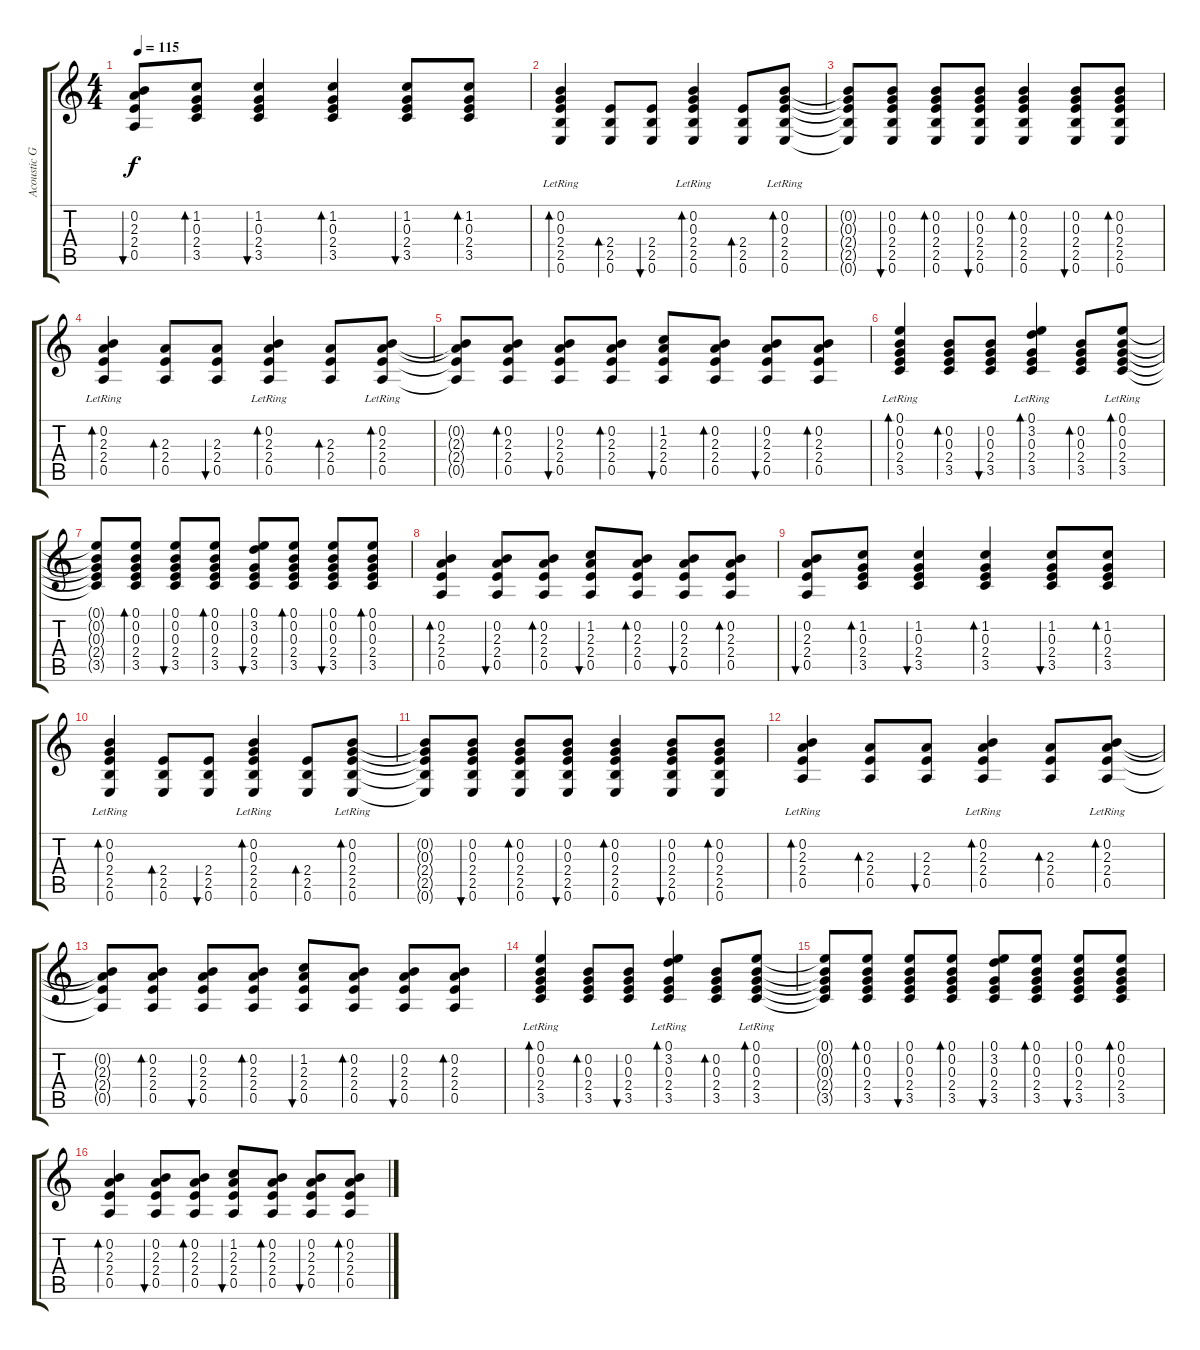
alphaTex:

\track ("Acoustic Guitar II" "Acoustic G") {instrument acousticguitarsteel}
\staff {score tabs}
\tuning (E4 B3 G3 D3 A2 E2) {hide}
\ts (4 4)
\tempo 115
\clef g2
\ks c
(0.2 2.3 2.4 0.5).8{bu 60 dy f} (1.2 0.3 2.4 3.5).8{bd 60} (1.2 0.3 2.4 3.5).4{bu 60} (1.2 0.3 2.4 3.5).4{bd 60} (1.2 0.3 2.4 3.5).8{bu 60} (1.2 0.3 2.4 3.5).8{bd 60} |
(0.2{lr} 0.3{lr} 2.4 2.5 0.6).4{bd 60} (2.4 2.5 0.6).8{bd 60} (2.4 2.5 0.6).8{bu 60} (0.2{lr} 0.3{lr} 2.4 2.5 0.6).4{bd 60} (2.4 2.5 0.6).8{bd 60} (0.2{lr} 0.3{lr} 2.4 2.5 0.6).8{bd 60} |
(0.2{t} 0.3{t} 2.4{t} 2.5{t} 0.6{t}).8 (0.2 0.3 2.4 2.5 0.6).8{bu 60} (0.2 0.3 2.4 2.5 0.6).8{bd 60} (0.2 0.3 2.4 2.5 0.6).8{bu 60} (0.2 0.3 2.4 2.5 0.6).4{bd 60} (0.2 0.3 2.4 2.5 0.6).8{bu 60} (0.2 0.3 2.4 2.5 0.6).8{bd 60} |
(0.2{lr} 2.3 2.4 0.5).4{bd 60} (2.3 2.4 0.5).8{bd 60} (2.3 2.4 0.5).8{bu 60} (0.2{lr} 2.3 2.4 0.5).4{bd 60} (2.3 2.4 0.5).8{bd 60} (0.2{lr} 2.3 2.4 0.5).8{bd 60} |
(0.2{t} 2.3{t} 2.4{t} 0.5{t}).8 (0.2 2.3 2.4 0.5).8{bd 60} (0.2 2.3 2.4 0.5).8{bu 60} (0.2 2.3 2.4 0.5).8{bd 60} (1.2 2.3 2.4 0.5).8{bu 60} (0.2 2.3 2.4 0.5).8{bd 60} (0.2 2.3 2.4 0.5).8{bu 60} (0.2 2.3 2.4 0.5).8{bd 60} |
(0.1{lr} 0.2 0.3 2.4 3.5).4{bd 60} (0.2 0.3 2.4 3.5).8{bd 60} (0.2 0.3 2.4 3.5).8{bu 60} (0.1{lr} 3.2 0.3 2.4 3.5).4{bd 60} (0.2 0.3 2.4 3.5).8{bd 60} (0.1{lr} 0.2 0.3 2.4 3.5).8{bd 60} |
(0.1{t} 0.2{t} 0.3{t} 2.4{t} 3.5{t}).8 (0.1 0.2 0.3 2.4 3.5).8{bd 60} (0.1 0.2 0.3 2.4 3.5).8{bu 60} (0.1 0.2 0.3 2.4 3.5).8{bd 60} (0.1 3.2 0.3 2.4 3.5).8{bu 60} (0.1 0.2 0.3 2.4 3.5).8{bd 60} (0.1 0.2 0.3 2.4 3.5).8{bu 60} (0.1 0.2 0.3 2.4 3.5).8{bd 60} |
(0.2 2.3 2.4 0.5).4{bd 60} (0.2 2.3 2.4 0.5).8{bu 60} (0.2 2.3 2.4 0.5).8{bd 60} (1.2 2.3 2.4 0.5).8{bu 60} (0.2 2.3 2.4 0.5).8{bd 60} (0.2 2.3 2.4 0.5).8{bu 60} (0.2 2.3 2.4 0.5).8{bd 30} |
(0.2 2.3 2.4 0.5).8{bu 60} (1.2 0.3 2.4 3.5).8{bd 60} (1.2 0.3 2.4 3.5).4{bu 60} (1.2 0.3 2.4 3.5).4{bd 60} (1.2 0.3 2.4 3.5).8{bu 60} (1.2 0.3 2.4 3.5).8{bd 60} |
(0.2{lr} 0.3{lr} 2.4 2.5 0.6).4{bd 60} (2.4 2.5 0.6).8{bd 60} (2.4 2.5 0.6).8{bu 60} (0.2{lr} 0.3{lr} 2.4 2.5 0.6).4{bd 60} (2.4 2.5 0.6).8{bd 60} (0.2{lr} 0.3{lr} 2.4 2.5 0.6).8{bd 60} |
(0.2{t} 0.3{t} 2.4{t} 2.5{t} 0.6{t}).8 (0.2 0.3 2.4 2.5 0.6).8{bu 60} (0.2 0.3 2.4 2.5 0.6).8{bd 60} (0.2 0.3 2.4 2.5 0.6).8{bu 60} (0.2 0.3 2.4 2.5 0.6).4{bd 60} (0.2 0.3 2.4 2.5 0.6).8{bu 60} (0.2 0.3 2.4 2.5 0.6).8{bd 60} |
(0.2{lr} 2.3 2.4 0.5).4{bd 60} (2.3 2.4 0.5).8{bd 60} (2.3 2.4 0.5).8{bu 60} (0.2{lr} 2.3 2.4 0.5).4{bd 60} (2.3 2.4 0.5).8{bd 60} (0.2{lr} 2.3 2.4 0.5).8{bd 60} |
(0.2{t} 2.3{t} 2.4{t} 0.5{t}).8 (0.2 2.3 2.4 0.5).8{bd 60} (0.2 2.3 2.4 0.5).8{bu 60} (0.2 2.3 2.4 0.5).8{bd 60} (1.2 2.3 2.4 0.5).8{bu 60} (0.2 2.3 2.4 0.5).8{bd 60} (0.2 2.3 2.4 0.5).8{bu 60} (0.2 2.3 2.4 0.5).8{bd 60} |
(0.1{lr} 0.2 0.3 2.4 3.5).4{bd 60} (0.2 0.3 2.4 3.5).8{bd 60} (0.2 0.3 2.4 3.5).8{bu 60} (0.1{lr} 3.2 0.3 2.4 3.5).4{bd 60} (0.2 0.3 2.4 3.5).8{bd 60} (0.1{lr} 0.2 0.3 2.4 3.5).8{bd 60} |
(0.1{t} 0.2{t} 0.3{t} 2.4{t} 3.5{t}).8 (0.1 0.2 0.3 2.4 3.5).8{bd 60} (0.1 0.2 0.3 2.4 3.5).8{bu 60} (0.1 0.2 0.3 2.4 3.5).8{bd 60} (0.1 3.2 0.3 2.4 3.5).8{bu 60} (0.1 0.2 0.3 2.4 3.5).8{bd 60} (0.1 0.2 0.3 2.4 3.5).8{bu 60} (0.1 0.2 0.3 2.4 3.5).8{bd 60} |
(0.2 2.3 2.4 0.5).4{bd 60} (0.2 2.3 2.4 0.5).8{bu 60} (0.2 2.3 2.4 0.5).8{bd 60} (1.2 2.3 2.4 0.5).8{bu 60} (0.2 2.3 2.4 0.5).8{bd 60} (0.2 2.3 2.4 0.5).8{bu 60} (0.2 2.3 2.4 0.5).8{bd 30}
